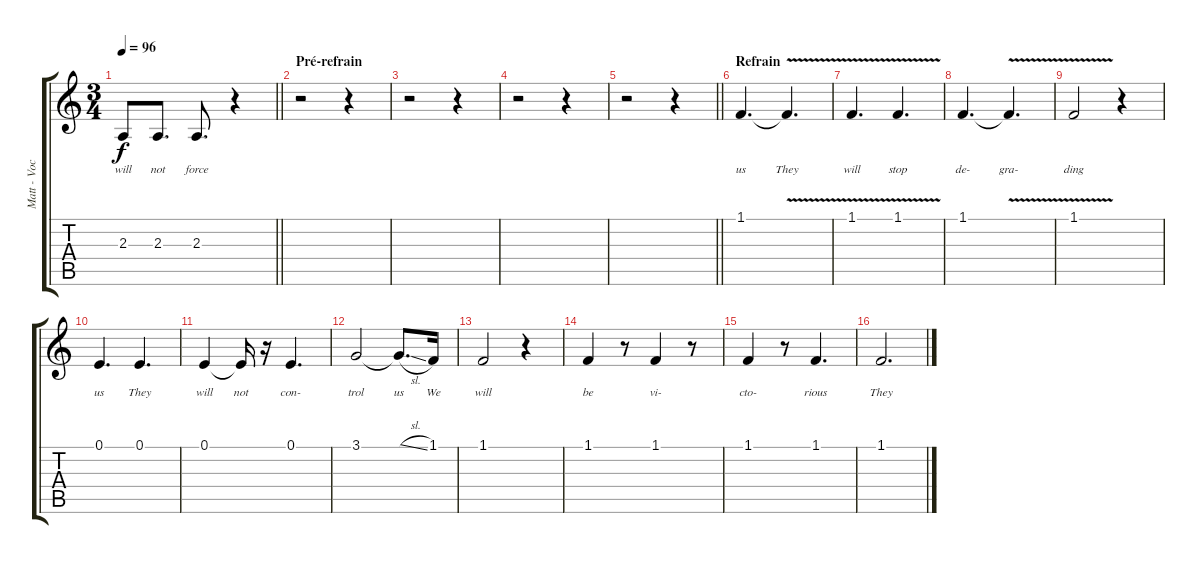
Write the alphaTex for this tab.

\track ("Matt - Vocals" "Matt - Voc") {instrument violin}
\staff {score tabs}
\tuning (E4 B3 G3 D3 A2 E2) {hide}
\ts (3 4)
\tempo 96
\clef g2
\barLineRight lightlight
\ks c
2.3.8{lyrics (0 "will") lyrics (1 "") lyrics (2 "") lyrics (3 "") lyrics (4 "") dy f} 2.3.8{d lyrics (0 "not") lyrics (1 "") lyrics (2 "") lyrics (3 "") lyrics (4 "")} 2.3.8{d lyrics (0 "force") lyrics (1 "") lyrics (2 "") lyrics (3 "") lyrics (4 "")} r.4 |
\section ("" "Pré-refrain")
r.2 r.4 |
r.2 r.4 |
r.2 r.4 |
\barLineRight lightlight
r.2 r.4 |
\section ("" "Refrain")
1.1.4{d lyrics (0 "us") lyrics (1 "") lyrics (2 "") lyrics (3 "") lyrics (4 "")} 1.1{v t}.4{d lyrics (0 "They") lyrics (1 "") lyrics (2 "") lyrics (3 "") lyrics (4 "")} |
1.1{v}.4{d lyrics (0 "will") lyrics (1 "") lyrics (2 "") lyrics (3 "") lyrics (4 "")} 1.1{v}.4{d lyrics (0 "stop") lyrics (1 "") lyrics (2 "") lyrics (3 "") lyrics (4 "")} |
1.1.4{d lyrics (0 "de-") lyrics (1 "") lyrics (2 "") lyrics (3 "") lyrics (4 "")} 1.1{v t}.4{d lyrics (0 "gra-") lyrics (1 "") lyrics (2 "") lyrics (3 "") lyrics (4 "")} |
1.1{v}.2{lyrics (0 "ding") lyrics (1 "") lyrics (2 "") lyrics (3 "") lyrics (4 "")} r.4 |
0.1.4{d lyrics (0 "us") lyrics (1 "") lyrics (2 "") lyrics (3 "") lyrics (4 "")} 0.1.4{d lyrics (0 "They") lyrics (1 "") lyrics (2 "") lyrics (3 "") lyrics (4 "")} |
0.1.4{lyrics (0 "will") lyrics (1 "") lyrics (2 "") lyrics (3 "") lyrics (4 "")} 0.1{t}.16{lyrics (0 "not") lyrics (1 "") lyrics (2 "") lyrics (3 "") lyrics (4 "")} r.16 0.1.4{d lyrics (0 "con-") lyrics (1 "") lyrics (2 "") lyrics (3 "") lyrics (4 "")} |
3.1.2{lyrics (0 "trol") lyrics (1 "") lyrics (2 "") lyrics (3 "") lyrics (4 "")} 3.1{sl t}.8{d lyrics (0 "us") lyrics (1 "") lyrics (2 "") lyrics (3 "") lyrics (4 "")} 1.1.16{lyrics (0 "We") lyrics (1 "") lyrics (2 "") lyrics (3 "") lyrics (4 "")} |
1.1.2{lyrics (0 "will") lyrics (1 "") lyrics (2 "") lyrics (3 "") lyrics (4 "")} r.4 |
1.1.4{lyrics (0 "be") lyrics (1 "") lyrics (2 "") lyrics (3 "") lyrics (4 "")} r.8 1.1.4{lyrics (0 "vi-") lyrics (1 "") lyrics (2 "") lyrics (3 "") lyrics (4 "")} r.8 |
1.1.4{lyrics (0 "cto-") lyrics (1 "") lyrics (2 "") lyrics (3 "") lyrics (4 "")} r.8 1.1.4{d lyrics (0 "rious") lyrics (1 "") lyrics (2 "") lyrics (3 "") lyrics (4 "")} |
1.1.2{d lyrics (0 "They") lyrics (1 "") lyrics (2 "") lyrics (3 "") lyrics (4 "")}
